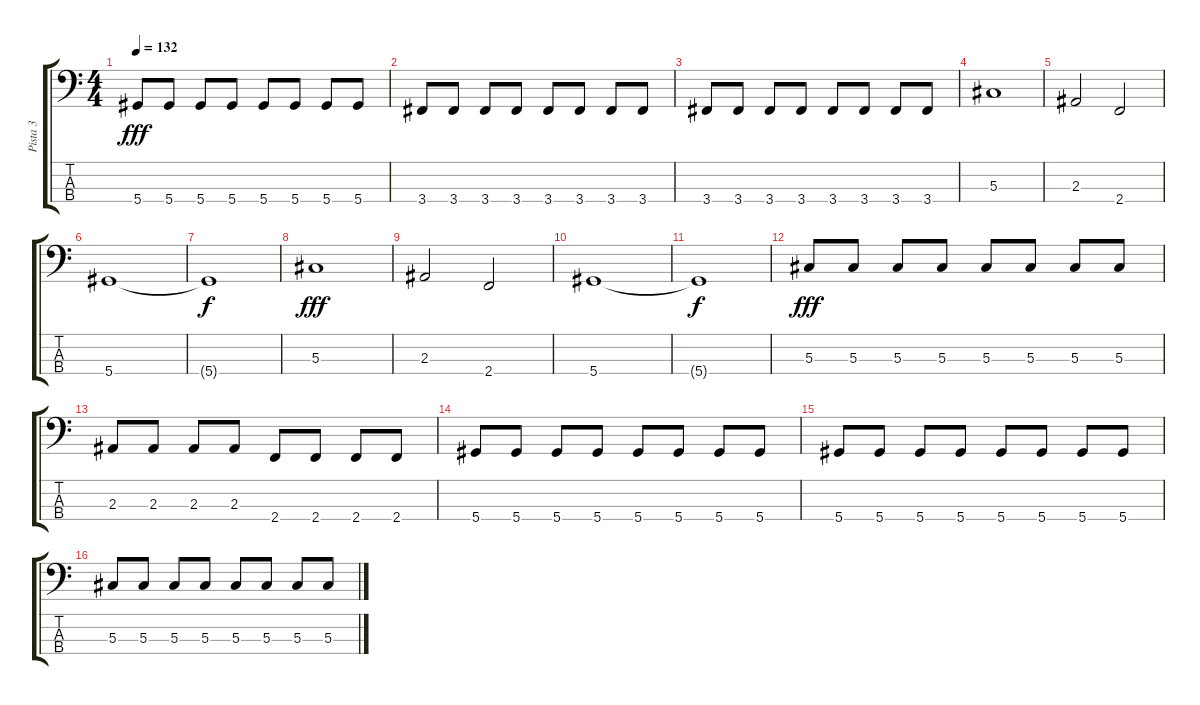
\track ("Pista 3" "Pista 3") {instrument electricbassfinger}
\staff {score tabs}
\tuning (Gb2 Db2 Ab1 Eb1) {hide}
\ts (4 4)
\tempo 132
\clef f4
\ks c
5.4.8{dy fff} 5.4.8 5.4.8 5.4.8 5.4.8 5.4.8 5.4.8 5.4.8 |
3.4.8 3.4.8 3.4.8 3.4.8 3.4.8 3.4.8 3.4.8 3.4.8 |
3.4.8 3.4.8 3.4.8 3.4.8 3.4.8 3.4.8 3.4.8 3.4.8 |
5.3.1 |
2.3.2 2.4.2 |
5.4.1 |
5.4{t}.1{dy f} |
5.3.1{dy fff} |
2.3.2 2.4.2 |
5.4.1 |
5.4{t}.1{dy f} |
5.3.8{dy fff} 5.3.8 5.3.8 5.3.8 5.3.8 5.3.8 5.3.8 5.3.8 |
2.3.8 2.3.8 2.3.8 2.3.8 2.4.8 2.4.8 2.4.8 2.4.8 |
5.4.8 5.4.8 5.4.8 5.4.8 5.4.8 5.4.8 5.4.8 5.4.8 |
5.4.8 5.4.8 5.4.8 5.4.8 5.4.8 5.4.8 5.4.8 5.4.8 |
5.3.8 5.3.8 5.3.8 5.3.8 5.3.8 5.3.8 5.3.8 5.3.8
